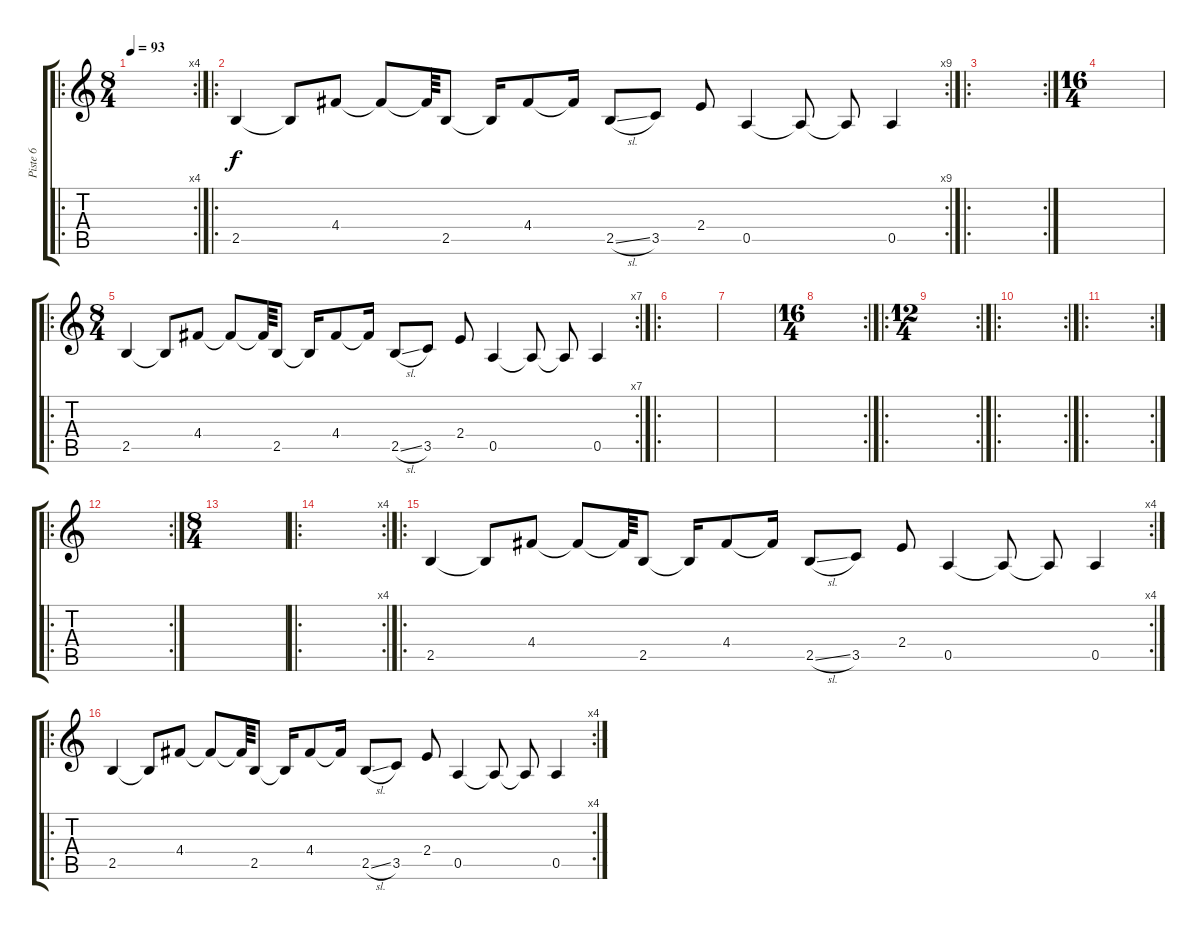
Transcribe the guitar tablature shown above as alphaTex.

\track ("Piste 6" "Piste 6") {instrument electricguitarjazz}
\staff {score tabs}
\tuning (E4 B3 G3 D3 A2 E2) {hide}
\ro
\rc 4
\ts (8 4)
\tempo 93
\clef g2
\ks c
|
\ro
\rc 9
2.5.4 2.5{t}.8 4.4.8 4.4{t}.8 4.4{t}.64 2.5.8 2.5{t}.16 4.4.8 4.4{t}.16 2.5{sl}.8 3.5.8 2.4.8 0.5.4 0.5{t}.8 0.5{t}.8 0.5.4 |
\ro
\rc 2
|
\ts (16 4)
|
\ro
\rc 7
\ts (8 4)
2.5.4 2.5{t}.8 4.4.8 4.4{t}.8 4.4{t}.64 2.5.8 2.5{t}.16 4.4.8 4.4{t}.16 2.5{sl}.8 3.5.8 2.4.8 0.5.4 0.5{t}.8 0.5{t}.8 0.5.4 |
\ro
|
|
\rc 2
\ts (16 4)
|
\ro
\rc 2
\ts (12 4)
|
\ro
\rc 2
|
\ro
\rc 2
|
\ro
\rc 2
|
\ts (8 4)
|
\ro
\rc 4
|
\ro
\rc 4
2.5.4 2.5{t}.8 4.4.8 4.4{t}.8 4.4{t}.64 2.5.8 2.5{t}.16 4.4.8 4.4{t}.16 2.5{sl}.8 3.5.8 2.4.8 0.5.4 0.5{t}.8 0.5{t}.8 0.5.4 |
\ro
\rc 4
2.5.4 2.5{t}.8 4.4.8 4.4{t}.8 4.4{t}.64 2.5.8 2.5{t}.16 4.4.8 4.4{t}.16 2.5{sl}.8 3.5.8 2.4.8 0.5.4 0.5{t}.8 0.5{t}.8 0.5.4
